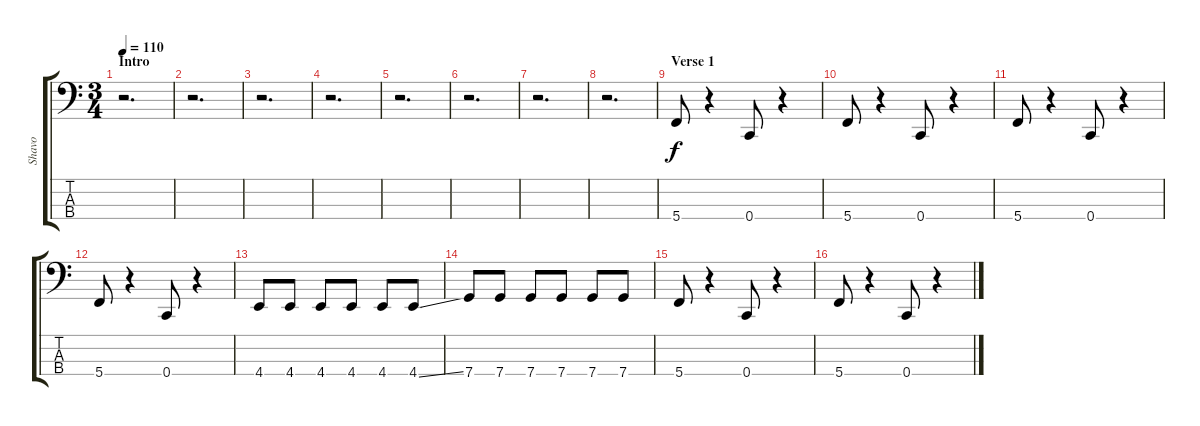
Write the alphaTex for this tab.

\track ("Shavo" "Shavo") {instrument electricbassfinger}
\staff {score tabs}
\tuning (F2 C2 G1 C1) {hide}
\ts (3 4)
\section ("" "Intro")
\tempo 110
\clef f4
\ks c
r.2{d dy f instrument electricbassfinger} |
r.2{d} |
r.2{d} |
r.2{d} |
r.2{d} |
r.2{d} |
r.2{d} |
r.2{d} |
\section ("" "Verse 1")
5.4.8 r.4 0.4.8 r.4 |
5.4.8 r.4 0.4.8 r.4 |
5.4.8 r.4 0.4.8 r.4 |
5.4.8 r.4 0.4.8 r.4 |
4.4.8 4.4.8 4.4.8 4.4.8 4.4.8 4.4{ss}.8 |
7.4.8 7.4.8 7.4.8 7.4.8 7.4.8 7.4.8 |
5.4.8 r.4 0.4.8 r.4 |
5.4.8 r.4 0.4.8 r.4
